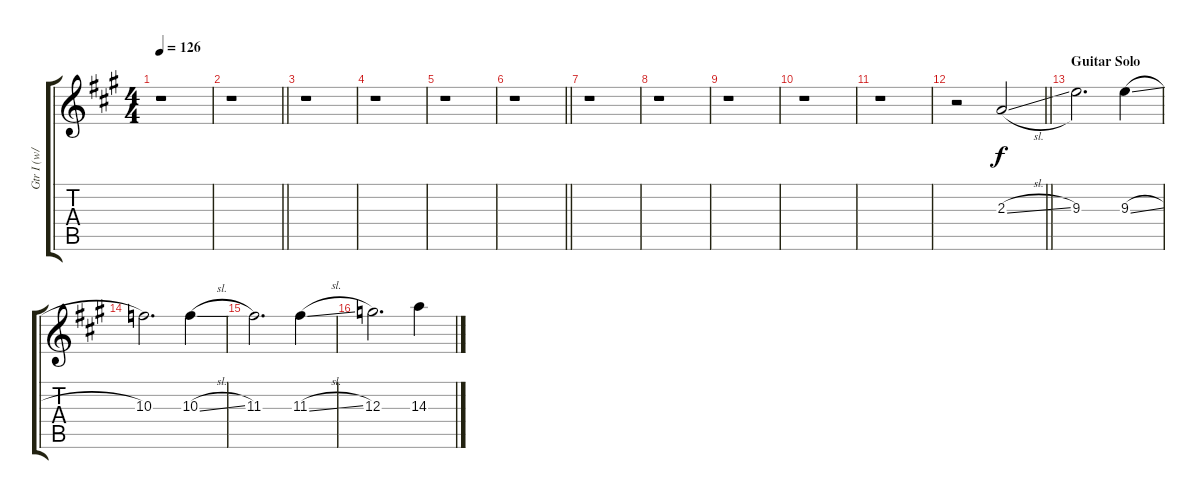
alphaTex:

\track ("Gtr I (w/ slide and delay)" "Gtr I (w/ ") {instrument electricguitarjazz}
\staff {score tabs}
\tuning (E4 B3 G3 D3 A2 E2) {hide}
\ts (4 4)
\tempo 126
\clef g2
\ks a
r.1{dy mp} |
\barLineRight lightlight
r.1 |
r.1 |
r.1 |
r.1 |
\barLineRight lightlight
r.1 |
r.1 |
r.1 |
r.1 |
r.1 |
r.1 |
\barLineRight lightlight
r.2 2.3{sl}.2{dy f} |
\section ("" "Guitar Solo")
9.3.2{d} 9.3{sl}.4 |
10.3.2{d} 10.3{sl}.4 |
11.3.2{d} 11.3{sl}.4 |
12.3.2{d} 14.3{sl}.4
